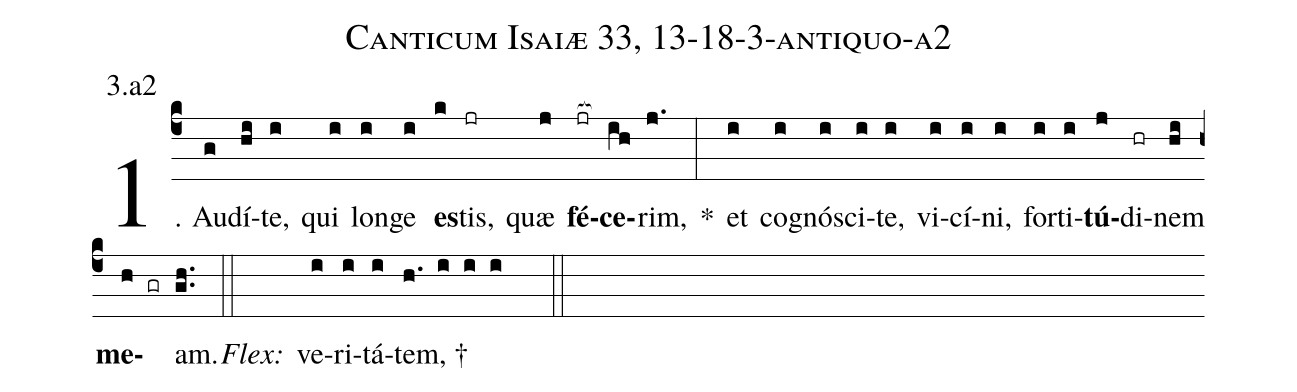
name: Canticum Isaiæ 33, 13-18-3-antiquo-a2;
annotation: 3.a2;
%%
(c4)1. Au(g)dí(hi)te,(i) qui(i) lon(i)ge(i) <b>es</b>(k)tis,(jr) quæ(j) <b>fé</b>(jr[ocb:1{])<b>ce</b>(ih[ocb:0}])rim,(j.) *(:) et(i) co(i)gnó(i)sci(i)te,(i) vi(i)cí(i)ni,(i) for(i)ti(i)<b>tú</b>(j)di(hr)nem(hi) <b>me</b>(h gr)am.(gh..) (::)
<i>Flex:</i>()  ve(i)ri(i)tá(i)tem, †(h. i i i  ::)
